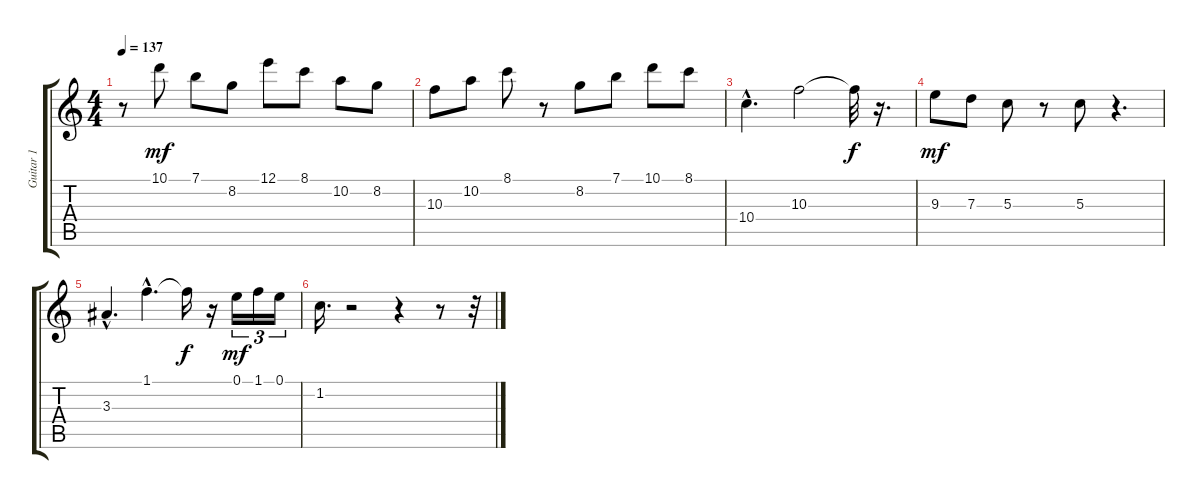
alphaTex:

\track ("Guitar 1" "Guitar 1") {instrument overdrivenguitar}
\staff {score tabs}
\tuning (E4 B3 G3 D3 A2 E2) {hide}
\ts (4 4)
\tempo 137
\clef g2
\ks c
r.8{dy mf} 10.1.8 7.1.8 8.2.8 12.1.8 8.1.8 10.2.8 8.2.8 |
10.3.8 10.2.8 8.1.8 r.8 8.2.8 7.1.8 10.1.8 8.1.8 |
10.4{hac}.4{d} 10.3.2 10.3{t}.32{dy f} r.16{d} |
9.3.8{dy mf} 7.3.8 5.3.8 r.8 5.3.8 r.4{d} |
3.3{hac}.4{d} 1.1{hac}.4{d} 1.1{t}.16{dy f} r.16 0.1.16{tu (3 2) dy mf} 1.1.16{tu (3 2)} 0.1.16{tu (3 2)} |
1.2.16{d} r.2 r.4 r.8 r.32
